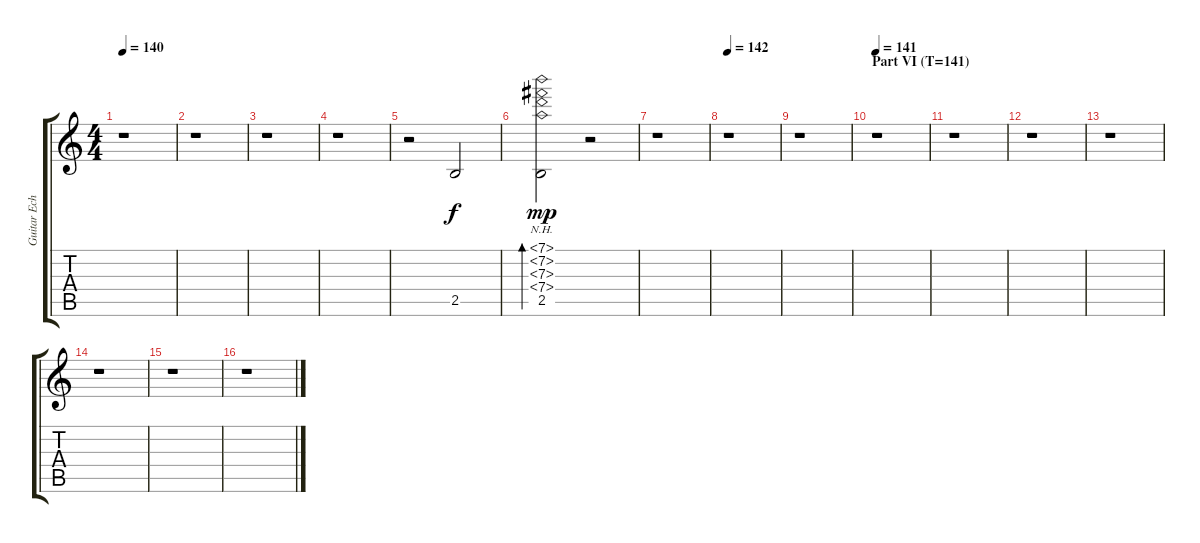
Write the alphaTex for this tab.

\track ("Guitar Echo Right" "Guitar Ech") {instrument acousticguitarsteel}
\staff {score tabs}
\tuning (E4 B3 G3 D3 A2 E2) {hide}
\ts (4 4)
\tempo 140
\clef g2
\ks c
r.1{dy pp} |
r.1 |
r.1 |
r.1 |
r.2 2.5.2{dy f} |
(7.1{nh} 7.2{nh} 7.3{nh} 7.4{nh} 2.5).2{bd 240 dy mp} r.2 |
r.1 |
\tempo 142
r.1 |
r.1 |
\section ("" "Part VI (T=141)")
\tempo 141
r.1{volume 12 balance 16 instrument acousticguitarsteel} |
r.1 |
r.1 |
r.1 |
r.1 |
r.1 |
r.1
